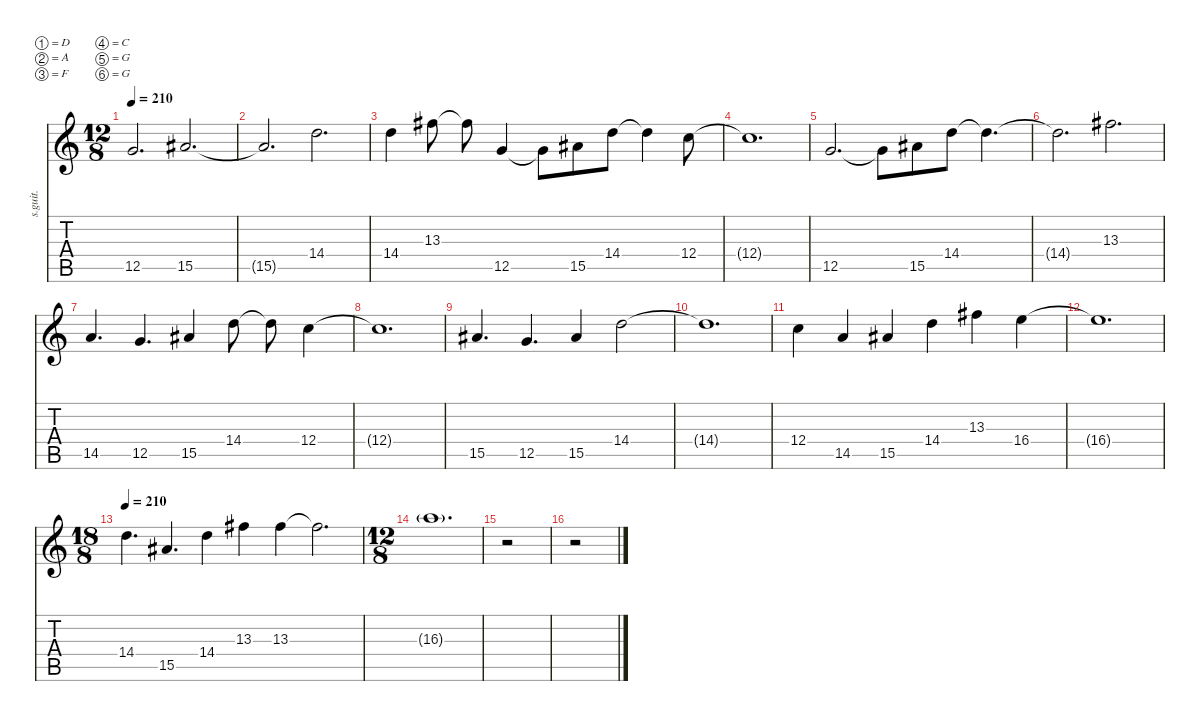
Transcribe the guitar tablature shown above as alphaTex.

\defaultSystemsLayout 4
\hideDynamics
\bracketExtendMode nobrackets
\track ("Lead Guitar" "s.guit.") {instrument electricguitarjazz}
\staff {score tabs}
\tuning (D4 A3 F3 C3 G2 G1)
\ts (12 8)
\tempo 210
\clef g2
\ks c
12.5.2{d lyrics (0 "") lyrics (1 "") lyrics (2 "") lyrics (3 "") lyrics (4 "") dy f} 15.5{acc #}.2{d lyrics (0 "") lyrics (1 "") lyrics (2 "") lyrics (3 "") lyrics (4 "")} |
15.5{t acc #}.2{d lyrics (0 "") lyrics (1 "") lyrics (2 "") lyrics (3 "") lyrics (4 "")} 14.4.2{d lyrics (0 "") lyrics (1 "") lyrics (2 "") lyrics (3 "") lyrics (4 "")} |
14.4.4{lyrics (0 "") lyrics (1 "") lyrics (2 "") lyrics (3 "") lyrics (4 "")} 13.3{acc #}.8{lyrics (0 "") lyrics (1 "") lyrics (2 "") lyrics (3 "") lyrics (4 "")} 13.3{t acc #}.8{lyrics (0 "") lyrics (1 "") lyrics (2 "") lyrics (3 "") lyrics (4 "")} 12.5.4{lyrics (0 "") lyrics (1 "") lyrics (2 "") lyrics (3 "") lyrics (4 "")} 12.5{t}.8{lyrics (0 "") lyrics (1 "") lyrics (2 "") lyrics (3 "") lyrics (4 "")} 15.5{acc #}.8{lyrics (0 "") lyrics (1 "") lyrics (2 "") lyrics (3 "") lyrics (4 "")} 14.4.8{lyrics (0 "") lyrics (1 "") lyrics (2 "") lyrics (3 "") lyrics (4 "")} 14.4{t}.4{lyrics (0 "") lyrics (1 "") lyrics (2 "") lyrics (3 "") lyrics (4 "")} 12.4.8{lyrics (0 "") lyrics (1 "") lyrics (2 "") lyrics (3 "") lyrics (4 "")} |
12.4{t}.1{d lyrics (0 "") lyrics (1 "") lyrics (2 "") lyrics (3 "") lyrics (4 "")} |
12.5.2{d lyrics (0 "") lyrics (1 "") lyrics (2 "") lyrics (3 "") lyrics (4 "")} 12.5{t}.8{lyrics (0 "") lyrics (1 "") lyrics (2 "") lyrics (3 "") lyrics (4 "")} 15.5{acc #}.8{lyrics (0 "") lyrics (1 "") lyrics (2 "") lyrics (3 "") lyrics (4 "")} 14.4.8{lyrics (0 "") lyrics (1 "") lyrics (2 "") lyrics (3 "") lyrics (4 "")} 14.4{t}.4{d lyrics (0 "") lyrics (1 "") lyrics (2 "") lyrics (3 "") lyrics (4 "")} |
14.4{t}.2{d lyrics (0 "") lyrics (1 "") lyrics (2 "") lyrics (3 "") lyrics (4 "")} 13.3{acc #}.2{d lyrics (0 "") lyrics (1 "") lyrics (2 "") lyrics (3 "") lyrics (4 "")} |
14.5.4{d lyrics (0 "") lyrics (1 "") lyrics (2 "") lyrics (3 "") lyrics (4 "")} 12.5.4{d lyrics (0 "") lyrics (1 "") lyrics (2 "") lyrics (3 "") lyrics (4 "")} 15.5{acc #}.4{lyrics (0 "") lyrics (1 "") lyrics (2 "") lyrics (3 "") lyrics (4 "")} 14.4.8{lyrics (0 "") lyrics (1 "") lyrics (2 "") lyrics (3 "") lyrics (4 "")} 14.4{t}.8{lyrics (0 "") lyrics (1 "") lyrics (2 "") lyrics (3 "") lyrics (4 "")} 12.4.4{lyrics (0 "") lyrics (1 "") lyrics (2 "") lyrics (3 "") lyrics (4 "")} |
12.4{t}.1{d lyrics (0 "") lyrics (1 "") lyrics (2 "") lyrics (3 "") lyrics (4 "")} |
15.5{acc #}.4{d lyrics (0 "") lyrics (1 "") lyrics (2 "") lyrics (3 "") lyrics (4 "")} 12.5.4{d lyrics (0 "") lyrics (1 "") lyrics (2 "") lyrics (3 "") lyrics (4 "")} 15.5{acc #}.4{lyrics (0 "") lyrics (1 "") lyrics (2 "") lyrics (3 "") lyrics (4 "")} 14.4.2{lyrics (0 "") lyrics (1 "") lyrics (2 "") lyrics (3 "") lyrics (4 "")} |
14.4{t}.1{d lyrics (0 "") lyrics (1 "") lyrics (2 "") lyrics (3 "") lyrics (4 "")} |
12.4.4{lyrics (0 "") lyrics (1 "") lyrics (2 "") lyrics (3 "") lyrics (4 "")} 14.5.4{lyrics (0 "") lyrics (1 "") lyrics (2 "") lyrics (3 "") lyrics (4 "")} 15.5{acc #}.4{lyrics (0 "") lyrics (1 "") lyrics (2 "") lyrics (3 "") lyrics (4 "")} 14.4.4{lyrics (0 "") lyrics (1 "") lyrics (2 "") lyrics (3 "") lyrics (4 "")} 13.3{acc #}.4{lyrics (0 "") lyrics (1 "") lyrics (2 "") lyrics (3 "") lyrics (4 "")} 16.4.4{lyrics (0 "") lyrics (1 "") lyrics (2 "") lyrics (3 "") lyrics (4 "")} |
16.4{t}.1{d lyrics (0 "") lyrics (1 "") lyrics (2 "") lyrics (3 "") lyrics (4 "")} |
\ts (18 8)
\beaming (8 2 2 2 2)
\tempo 210
14.4.4{d lyrics (0 "") lyrics (1 "") lyrics (2 "") lyrics (3 "") lyrics (4 "")} 15.5{acc #}.4{d lyrics (0 "") lyrics (1 "") lyrics (2 "") lyrics (3 "") lyrics (4 "")} 14.4.4{lyrics (0 "") lyrics (1 "") lyrics (2 "") lyrics (3 "") lyrics (4 "")} 13.3{acc #}.4{lyrics (0 "") lyrics (1 "") lyrics (2 "") lyrics (3 "") lyrics (4 "")} 13.3{acc #}.4{lyrics (0 "") lyrics (1 "") lyrics (2 "") lyrics (3 "") lyrics (4 "")} 13.3{t acc #}.2{d lyrics (0 "") lyrics (1 "") lyrics (2 "") lyrics (3 "") lyrics (4 "")} |
\ts (12 8)
\beaming (8 2 2 2 2)
16.3{g}.1{d lyrics (0 "") lyrics (1 "") lyrics (2 "") lyrics (3 "") lyrics (4 "")} |
r.2 |
r.2
